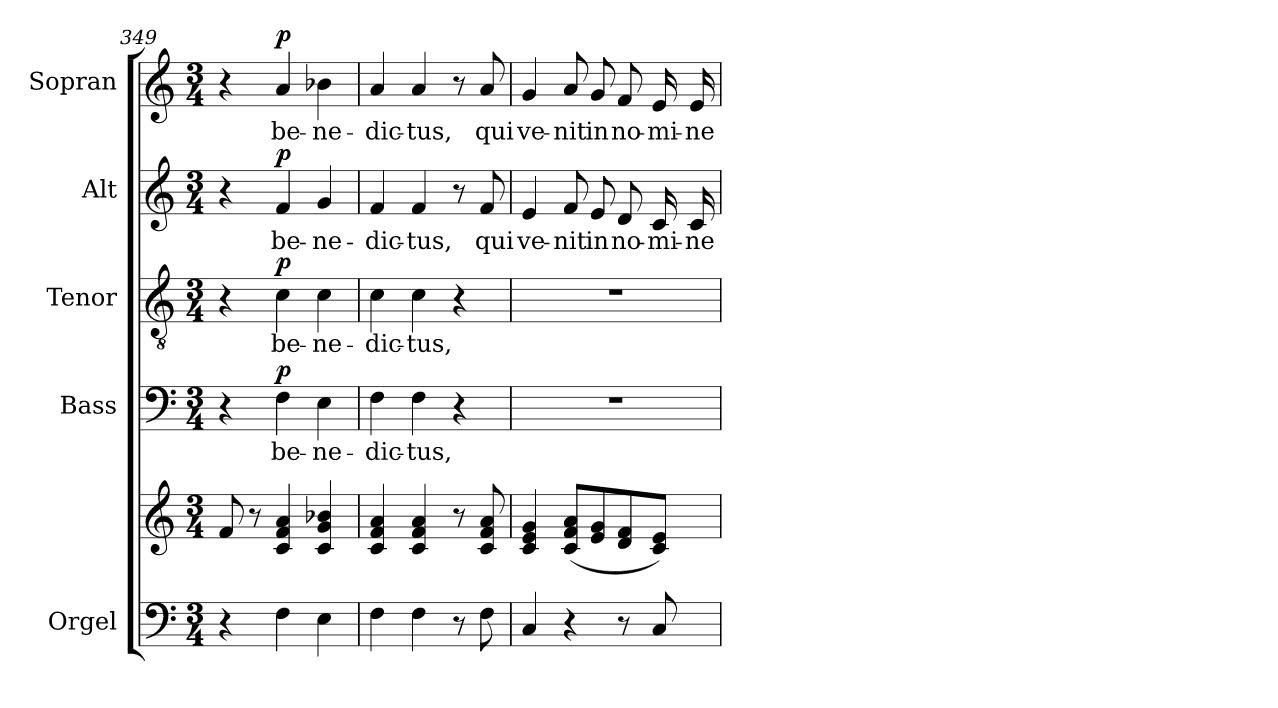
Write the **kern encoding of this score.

**kern	**kern	**kern	**text	**dynam	**kern	**text	**dynam	**kern	**text	**dynam	**kern	**text	**dynam
*part5	*part5	*part4	*part4	*part4	*part3	*part3	*part3	*part2	*part2	*part2	*part1	*part1	*part1
*staff6	*staff5	*staff4	*staff4	*staff4	*staff3	*staff3	*staff3	*staff2	*staff2	*staff2	*staff1	*staff1	*staff1
*I"Orgel	*	*I"Bass	*	*	*I"Tenor	*	*	*I"Alt	*	*	*I"Sopran	*	*
*I'Org.	*	*I'B.	*	*	*I'T.	*	*	*I'A.	*	*	*I'S.	*	*
*clefF4	*clefG2	*clefF4	*	*	*clefGv2	*	*	*clefG2	*	*	*clefG2	*	*
*k[]	*k[]	*k[]	*	*	*k[]	*	*	*k[]	*	*	*k[]	*	*
*C:	*C:	*C:	*	*	*C:	*	*	*C:	*	*	*C:	*	*
*M3/4	*M3/4	*M3/4	*	*	*M3/4	*	*	*M3/4	*	*	*M3/4	*	*
=349	=349	=349	=349	=349	=349	=349	=349	=349	=349	=349	=349	=349	=349
4r	8f/	4r	.	.	4r	.	.	4r	.	.	4r	.	.
.	8r	.	.	.	.	.	.	.	.	.	.	.	.
!	!	!	!LO:LY:b	!LO:DY:a	!	!LO:LY:b	!LO:DY:a	!	!LO:LY:b	!LO:DY:a	!	!LO:LY:b	!LO:DY:a
4F\	4c/ 4f/ 4a/	4F\	be-	p	4c\	be-	p	4f/	be-	p	4a/	be-	p
!	!	!	!LO:LY:b	!	!	!LO:LY:b	!	!	!LO:LY:b	!	!	!LO:LY:b	!
4E\	4c/ 4g/ 4b-X/	4E\	-ne-	.	4c\	-ne-	.	4g/	-ne-	.	4b-X\	-ne-	.
!!LO:PB:g=z
=350	=350	=350	=350	=350	=350	=350	=350	=350	=350	=350	=350	=350	=350
!	!	!	!LO:LY:b	!	!	!LO:LY:b	!	!	!LO:LY:b	!	!	!LO:LY:b	!
4F\	4c/ 4f/ 4a/	4F\	-dic-	.	4c\	-dic-	.	4f/	-dic-	.	4a/	-dic-	.
!	!	!	!LO:LY:b	!	!	!LO:LY:b	!	!	!LO:LY:b	!	!	!LO:LY:b	!
4F\	4c/ 4f/ 4a/	4F\	-tus,	.	4c\	-tus,	.	4f/	-tus,	.	4a/	-tus,	.
8r	8r	4r	.	.	4r	.	.	8r	.	.	8r	.	.
!	!	!	!	!	!	!	!	!	!LO:LY:b	!	!	!LO:LY:b	!
8F\	8c/ 8f/ 8a/	.	.	.	.	.	.	8f/	qui	.	8a/	qui	.
=351	=351	=351	=351	=351	=351	=351	=351	=351	=351	=351	=351	=351	=351
!	!	!	!	!	!	!	!	!	!LO:LY:b	!	!	!LO:LY:b	!
4C/	4c/ 4e/ 4g/	2.r	.	.	2.r	.	.	4e/	ve-	.	4g/	ve-	.
!	!	!	!	!	!	!	!	!	!LO:LY:b	!	!	!LO:LY:b	!
4r	(<8c/ 8f/ 8a/L	.	.	.	.	.	.	8f/	-nit	.	8a/	-nit	.
!	!	!	!	!	!	!	!	!	!LO:LY:b	!	!	!LO:LY:b	!
.	8e/ 8g/	.	.	.	.	.	.	8e/	in	.	8g/	in	.
!	!	!	!	!	!	!	!	!	!LO:LY:b	!	!	!LO:LY:b	!
8r	8d/ 8f/	.	.	.	.	.	.	8d/	no-	.	8f/	no-	.
!	!	!	!	!	!	!	!	!	!LO:LY:b	!	!	!LO:LY:b	!
8C/	8c/ 8e/J)	.	.	.	.	.	.	16c/	-mi-	.	16e/	-mi-	.
!	!	!	!	!	!	!	!	!	!LO:LY:b	!	!	!LO:LY:b	!
.	.	.	.	.	.	.	.	16c/	-ne	.	16e/	-ne	.
=	=	=	=	=	=	=	=	=	=	=	=	=	=
*-	*-	*-	*-	*-	*-	*-	*-	*-	*-	*-	*-	*-	*-
